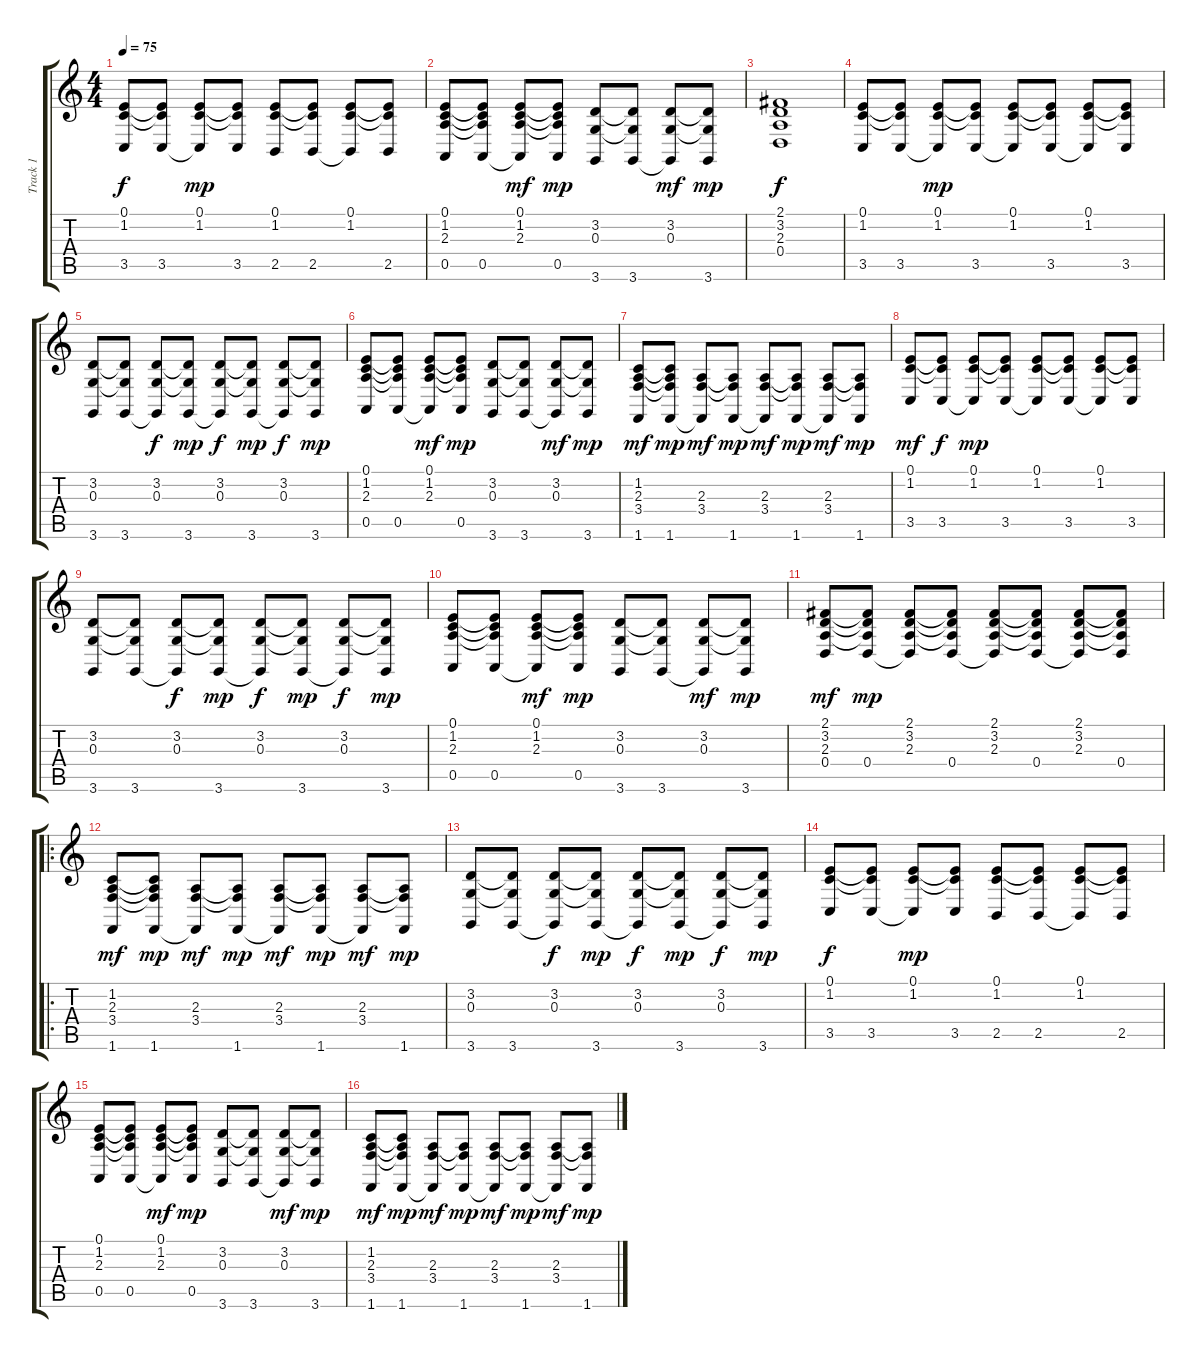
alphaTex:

\track ("Track 1" "Track 1") {instrument acousticgrandpiano}
\staff {score tabs}
\tuning (E4 B3 G3 D3 A2 E2) {hide}
\ts (4 4)
\tempo 75
\clef g2
\ks c
(0.1 1.2 3.5).8{dy f} (0.1{t} 1.2{t} 3.5).8 (0.1 1.2 3.5{t}).8{dy mp} (0.1{t} 1.2{t} 3.5).8 (0.1 1.2 2.5).8 (0.1{t} 1.2{t} 2.5).8 (0.1 1.2 2.5{t}).8 (0.1{t} 1.2{t} 2.5).8 |
(0.1 1.2 2.3 0.5).8 (0.1{t} 1.2{t} 2.3{t} 0.5).8 (0.1 1.2 2.3 0.5{t}).8{dy mf} (0.1{t} 1.2{t} 2.3{t} 0.5).8{dy mp} (3.2 0.3 3.6).8 (3.2{t} 0.3{t} 3.6).8 (3.2 0.3 3.6{t}).8{dy mf} (3.2{t} 0.3{t} 3.6).8{dy mp} |
(2.1 3.2 2.3 0.4).1{dy f} |
(0.1 1.2 3.5).8 (0.1{t} 1.2{t} 3.5).8 (0.1 1.2 3.5{t}).8{dy mp} (0.1{t} 1.2{t} 3.5).8 (0.1 1.2 3.5{t}).8 (0.1{t} 1.2{t} 3.5).8 (0.1 1.2 3.5{t}).8 (0.1{t} 1.2{t} 3.5).8 |
(3.2 0.3 3.6).8 (3.2{t} 0.3{t} 3.6).8 (3.2 0.3 3.6{t}).8{dy f} (3.2{t} 0.3{t} 3.6).8{dy mp} (3.2 0.3 3.6{t}).8{dy f} (3.2{t} 0.3{t} 3.6).8{dy mp} (3.2 0.3 3.6{t}).8{dy f} (3.2{t} 0.3{t} 3.6).8{dy mp} |
(0.1 1.2 2.3 0.5).8 (0.1{t} 1.2{t} 2.3{t} 0.5).8 (0.1 1.2 2.3 0.5{t}).8{dy mf} (0.1{t} 1.2{t} 2.3{t} 0.5).8{dy mp} (3.2 0.3 3.6).8 (3.2{t} 0.3{t} 3.6).8 (3.2 0.3 3.6{t}).8{dy mf} (3.2{t} 0.3{t} 3.6).8{dy mp} |
(1.2 2.3 3.4 1.6).8{dy mf} (1.2{t} 2.3{t} 3.4{t} 1.6).8{dy mp} (2.3 3.4 1.6{t}).8{dy mf} (2.3{t} 3.4{t} 1.6).8{dy mp} (2.3 3.4 1.6{t}).8{dy mf} (2.3{t} 3.4{t} 1.6).8{dy mp} (2.3 3.4 1.6{t}).8{dy mf} (2.3{t} 3.4{t} 1.6).8{dy mp} |
(0.1 1.2 3.5).8{dy mf} (0.1{t} 1.2{t} 3.5).8{dy f} (0.1 1.2 3.5{t}).8{dy mp} (0.1{t} 1.2{t} 3.5).8 (0.1 1.2 3.5{t}).8 (0.1{t} 1.2{t} 3.5).8 (0.1 1.2 3.5{t}).8 (0.1{t} 1.2{t} 3.5).8 |
(3.2 0.3 3.6).8 (3.2{t} 0.3{t} 3.6).8 (3.2 0.3 3.6{t}).8{dy f} (3.2{t} 0.3{t} 3.6).8{dy mp} (3.2 0.3 3.6{t}).8{dy f} (3.2{t} 0.3{t} 3.6).8{dy mp} (3.2 0.3 3.6{t}).8{dy f} (3.2{t} 0.3{t} 3.6).8{dy mp} |
(0.1 1.2 2.3 0.5).8 (0.1{t} 1.2{t} 2.3{t} 0.5).8 (0.1 1.2 2.3 0.5{t}).8{dy mf} (0.1{t} 1.2{t} 2.3{t} 0.5).8{dy mp} (3.2 0.3 3.6).8 (3.2{t} 0.3{t} 3.6).8 (3.2 0.3 3.6{t}).8{dy mf} (3.2{t} 0.3{t} 3.6).8{dy mp} |
(2.1 3.2 2.3 0.4).8{dy mf} (2.1{t} 3.2{t} 2.3{t} 0.4).8{dy mp} (2.1 3.2 2.3 0.4{t}).8 (2.1{t} 3.2{t} 2.3{t} 0.4).8 (2.1 3.2 2.3 0.4{t}).8 (2.1{t} 3.2{t} 2.3{t} 0.4).8 (2.1 3.2 2.3 0.4{t}).8 (2.1{t} 3.2{t} 2.3{t} 0.4).8 |
\ro
(1.2 2.3 3.4 1.6).8{dy mf} (1.2{t} 2.3{t} 3.4{t} 1.6).8{dy mp} (2.3 3.4 1.6{t}).8{dy mf} (2.3{t} 3.4{t} 1.6).8{dy mp} (2.3 3.4 1.6{t}).8{dy mf} (2.3{t} 3.4{t} 1.6).8{dy mp} (2.3 3.4 1.6{t}).8{dy mf} (2.3{t} 3.4{t} 1.6).8{dy mp} |
(3.2 0.3 3.6).8 (3.2{t} 0.3{t} 3.6).8 (3.2 0.3 3.6{t}).8{dy f} (3.2{t} 0.3{t} 3.6).8{dy mp} (3.2 0.3 3.6{t}).8{dy f} (3.2{t} 0.3{t} 3.6).8{dy mp} (3.2 0.3 3.6{t}).8{dy f} (3.2{t} 0.3{t} 3.6).8{dy mp} |
(0.1 1.2 3.5).8{dy f} (0.1{t} 1.2{t} 3.5).8 (0.1 1.2 3.5{t}).8{dy mp} (0.1{t} 1.2{t} 3.5).8 (0.1 1.2 2.5).8 (0.1{t} 1.2{t} 2.5).8 (0.1 1.2 2.5{t}).8 (0.1{t} 1.2{t} 2.5).8 |
(0.1 1.2 2.3 0.5).8 (0.1{t} 1.2{t} 2.3{t} 0.5).8 (0.1 1.2 2.3 0.5{t}).8{dy mf} (0.1{t} 1.2{t} 2.3{t} 0.5).8{dy mp} (3.2 0.3 3.6).8 (3.2{t} 0.3{t} 3.6).8 (3.2 0.3 3.6{t}).8{dy mf} (3.2{t} 0.3{t} 3.6).8{dy mp} |
(1.2 2.3 3.4 1.6).8{dy mf} (1.2{t} 2.3{t} 3.4{t} 1.6).8{dy mp} (2.3 3.4 1.6{t}).8{dy mf} (2.3{t} 3.4{t} 1.6).8{dy mp} (2.3 3.4 1.6{t}).8{dy mf} (2.3{t} 3.4{t} 1.6).8{dy mp} (2.3 3.4 1.6{t}).8{dy mf} (2.3{t} 3.4{t} 1.6).8{dy mp}
